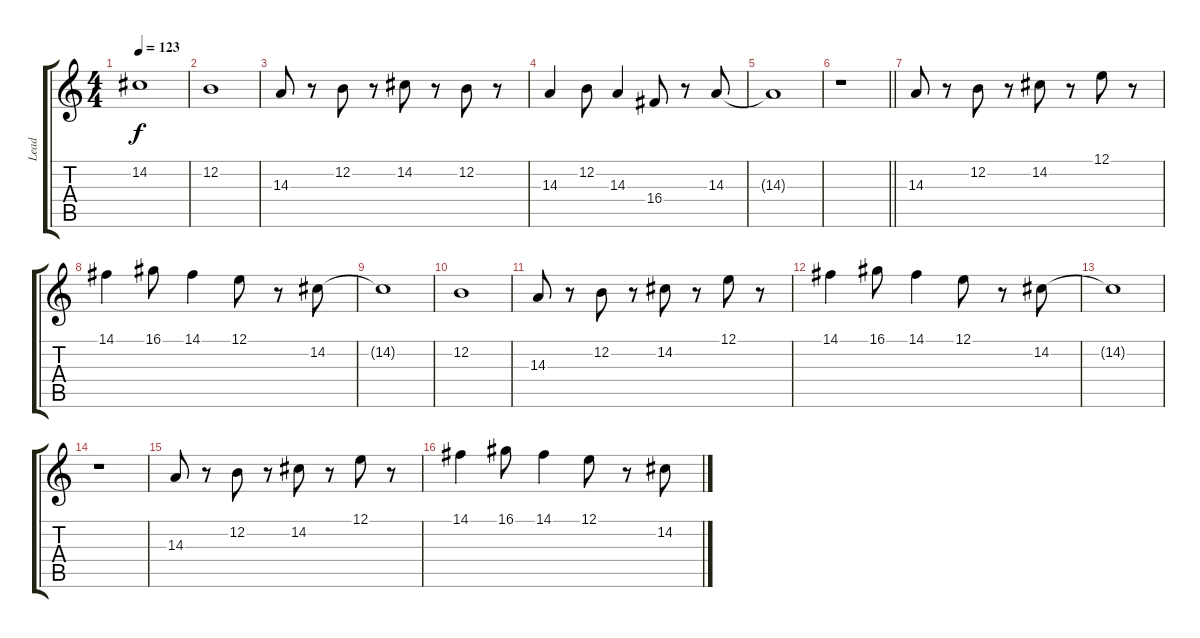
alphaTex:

\track ("Lead" "Lead") {instrument lead8bassandlead}
\staff {score tabs}
\tuning (E4 B3 G3 D3 A2 E2) {hide}
\ts (4 4)
\tempo 123
\clef g2
\ks c
14.2{t}.1{dy f} |
12.2.1 |
14.3.8 r.8 12.2.8 r.8 14.2.8 r.8 12.2.8 r.8 |
14.3.4 12.2.8 14.3.4 16.4.8 r.8 14.3.8 |
14.3{t}.1 |
\barLineRight lightlight
r.1 |
14.3.8 r.8 12.2.8 r.8 14.2.8 r.8 12.1.8 r.8 |
14.1.4 16.1.8 14.1.4 12.1.8 r.8 14.2.8 |
14.2{t}.1 |
12.2.1 |
14.3.8 r.8 12.2.8 r.8 14.2.8 r.8 12.1.8 r.8 |
14.1.4 16.1.8 14.1.4 12.1.8 r.8 14.2.8 |
14.2{t}.1 |
r.1 |
14.3.8 r.8 12.2.8 r.8 14.2.8 r.8 12.1.8 r.8 |
14.1.4 16.1.8 14.1.4 12.1.8 r.8 14.2.8
